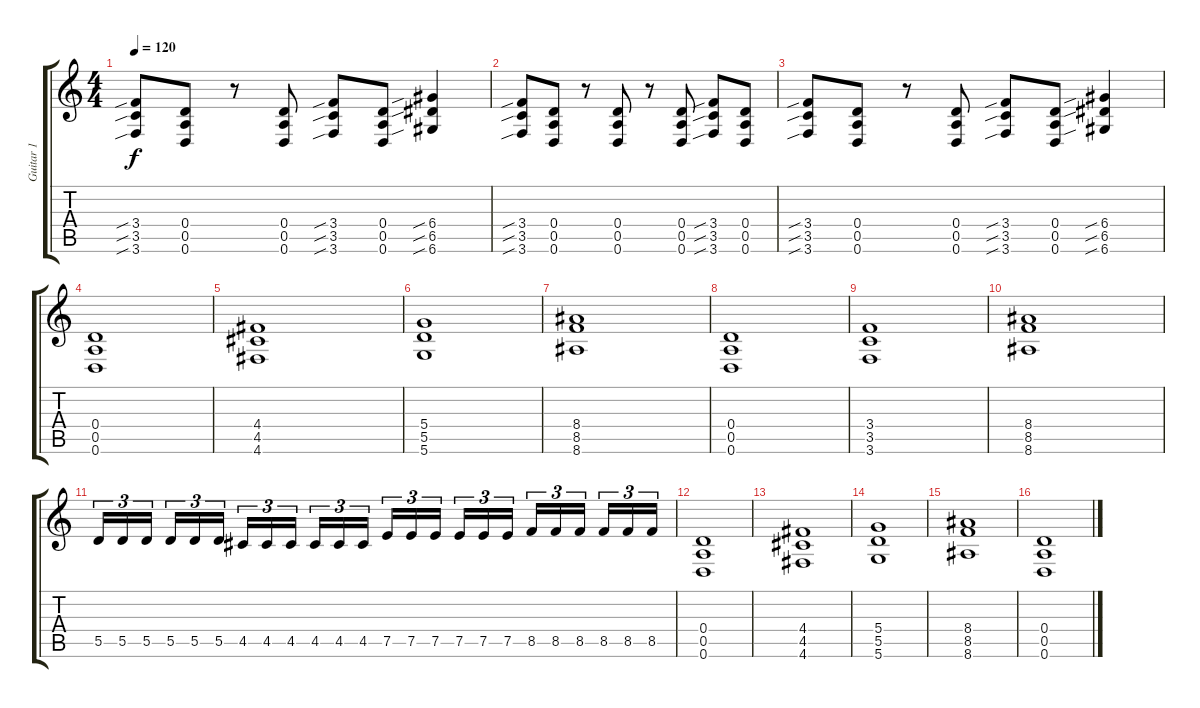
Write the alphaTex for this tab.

\track ("Guitar 1" "Guitar 1") {instrument distortionguitar}
\staff {score tabs}
\tuning (E4 B3 G3 D3 A2 D2) {hide}
\ts (4 4)
\tempo 120
\clef g2
\ks c
(3.4{sib} 3.5{sib} 3.6{sib}).8{dy f} (0.4 0.5 0.6).8 r.8 (0.4 0.5 0.6).8 (3.4{sib} 3.5{sib} 3.6{sib}).8 (0.4 0.5 0.6).8 (6.4{sib} 6.5{sib} 6.6{sib}).4 |
(3.4{sib} 3.5{sib} 3.6{sib}).8 (0.4 0.5 0.6).8 r.8 (0.4 0.5 0.6).8 r.8 (0.4 0.5 0.6).8 (3.4{sib} 3.5{sib} 3.6{sib}).8 (0.4 0.5 0.6).8 |
(3.4{sib} 3.5{sib} 3.6{sib}).8 (0.4 0.5 0.6).8 r.8 (0.4 0.5 0.6).8 (3.4{sib} 3.5{sib} 3.6{sib}).8 (0.4 0.5 0.6).8 (6.4{sib} 6.5{sib} 6.6{sib}).4 |
(0.4 0.5 0.6).1 |
(4.4 4.5 4.6).1 |
(5.4 5.5 5.6).1 |
(8.4 8.5 8.6).1 |
(0.4 0.5 0.6).1 |
(3.4 3.5 3.6).1 |
(8.4 8.5 8.6).1 |
5.5.16{tu (3 2)} 5.5.16{tu (3 2)} 5.5.16{tu (3 2)} 5.5.16{tu (3 2)} 5.5.16{tu (3 2)} 5.5.16{tu (3 2)} 4.5.16{tu (3 2)} 4.5.16{tu (3 2)} 4.5.16{tu (3 2)} 4.5.16{tu (3 2)} 4.5.16{tu (3 2)} 4.5.16{tu (3 2)} 7.5.16{tu (3 2)} 7.5.16{tu (3 2)} 7.5.16{tu (3 2)} 7.5.16{tu (3 2)} 7.5.16{tu (3 2)} 7.5.16{tu (3 2)} 8.5.16{tu (3 2)} 8.5.16{tu (3 2)} 8.5.16{tu (3 2)} 8.5.16{tu (3 2)} 8.5.16{tu (3 2)} 8.5.16{tu (3 2)} |
(0.4 0.5 0.6).1 |
(4.4 4.5 4.6).1 |
(5.4 5.5 5.6).1 |
(8.4 8.5 8.6).1 |
(0.4 0.5 0.6).1
